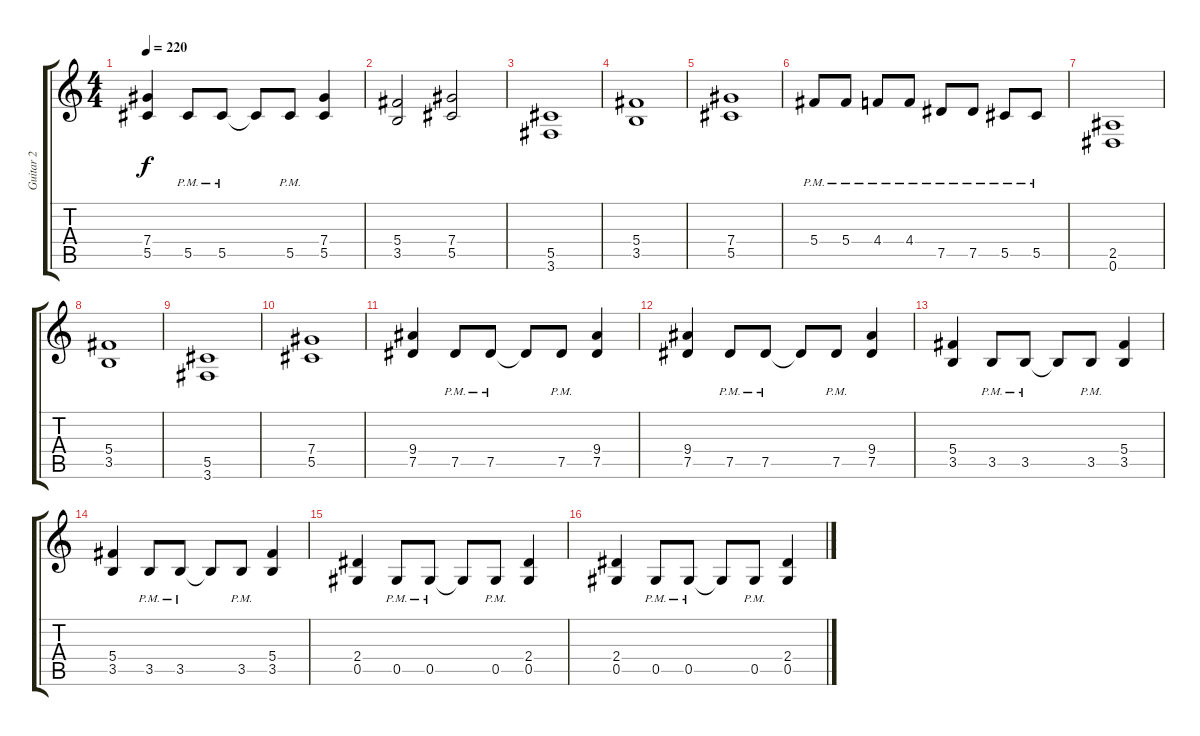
\track ("Guitar 2" "Guitar 2") {instrument distortionguitar}
\staff {score tabs}
\tuning (Eb4 Bb3 Gb3 Db3 Ab2 Eb2) {hide}
\ts (4 4)
\tempo 220
\clef g2
\ks c
(7.4 5.5).4{dy f} 5.5{pm}.8 5.5{pm}.8 5.5{t}.8 5.5{pm}.8 (7.4 5.5).4 |
(5.4 3.5).2 (7.4 5.5).2 |
(5.5 3.6).1 |
(5.4 3.5).1 |
(7.4 5.5).1 |
5.4{pm}.8 5.4{pm}.8 4.4{pm}.8 4.4{pm}.8 7.5{pm}.8 7.5{pm}.8 5.5{pm}.8 5.5{pm}.8 |
(2.5 0.6).1 |
(5.4 3.5).1 |
(5.5 3.6).1 |
(7.4 5.5).1 |
(9.4 7.5).4 7.5{pm}.8 7.5{pm}.8 7.5{t}.8 7.5{pm}.8 (9.4 7.5).4 |
(9.4 7.5).4 7.5{pm}.8 7.5{pm}.8 7.5{t}.8 7.5{pm}.8 (9.4 7.5).4 |
(5.4 3.5).4 3.5{pm}.8 3.5{pm}.8 3.5{t}.8 3.5{pm}.8 (5.4 3.5).4 |
(5.4 3.5).4 3.5{pm}.8 3.5{pm}.8 3.5{t}.8 3.5{pm}.8 (5.4 3.5).4 |
(2.4 0.5).4 0.5{pm}.8 0.5{pm}.8 0.5{t}.8 0.5{pm}.8 (2.4 0.5).4 |
(2.4 0.5).4 0.5{pm}.8 0.5{pm}.8 0.5{t}.8 0.5{pm}.8 (2.4 0.5).4
